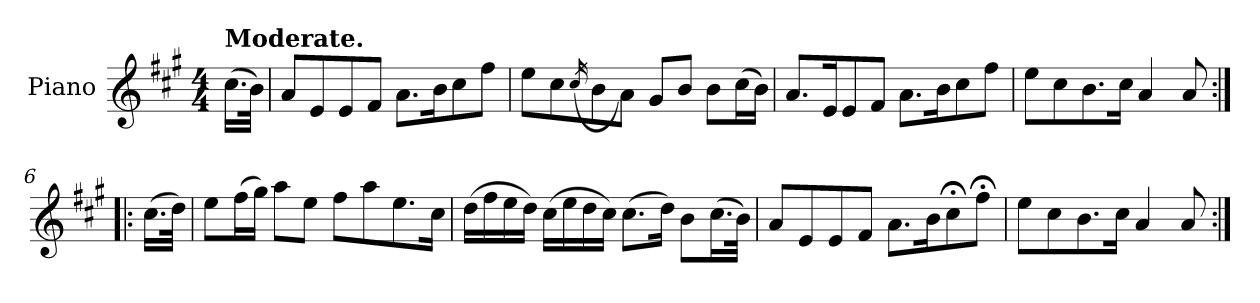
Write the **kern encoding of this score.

**kern
*part1
*staff1
*I"Piano
*I'Pno
*clefG2
*k[f#c#g#]
*A:
*M4/4
=1
!LO:TX:a:B:t=Moderate.
(>16.cc#\LL
32b\JJk)
=2
8a/L
8e/
8e/
8f#/J
8.a\L
16b\K
8cc#\
8ff#\J
=3
8ee\L
8cc#\
(>16qcc#/
8b\
8a\J)
8g#/L
8b/J
8b\L
(>16cc#\L
16b\JJ)
=4
8.a/L
16e/K
8e/
8f#/J
8.a\L
16b\K
8cc#\
8ff#\J
=5
8ee\L
8cc#\
8.b\
16cc#\Jk
4a/
8a/
=6:|!|:
(>16.cc#\LL
32dd\JJk)
!!LO:LB:g=z
=7
8ee\L
(>16ff#\L
16gg#\JJ)
8aa\L
8ee\J
8ff#\L
8aa\
8.ee\
16cc#\Jk
=8
(>16dd\LL
16ff#\
16ee\
16dd\JJ)
(>16cc#\LL
16ee\
16dd\
16cc#\JJ)
(>8.cc#\L
16dd\Jk)
8b\L
(>16.cc#\L
32b\JJk)
=9
8a/L
8e/
8e/
8f#/J
8.a\L
16b\K
8cc#;<\
8ff#;<\J
=10
8ee\L
8cc#\
8.b\
16cc#\Jk
4a/
8a/
=:|!
*-
